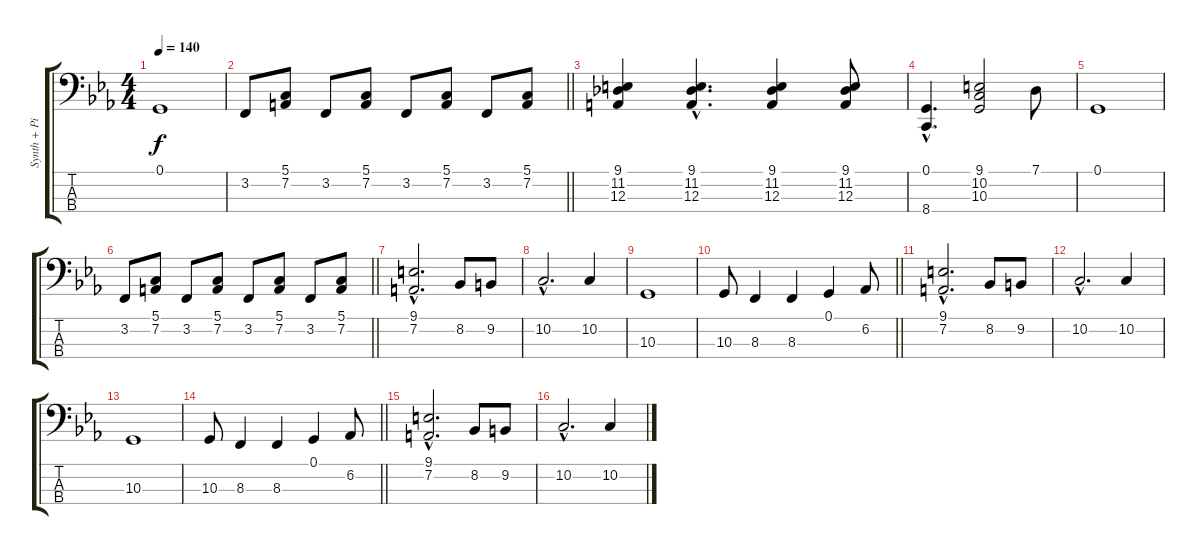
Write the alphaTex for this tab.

\track ("Synth + Piano LH - Elton John" "Synth + Pi") {instrument acousticgrandpiano}
\staff {score tabs}
\tuning (G2 D2 A1 E1) {hide}
\ts (4 4)
\tempo 140
\clef f4
\ks cminor
0.1.1{dy f} |
\barLineRight lightlight
3.2.8 (5.1 7.2).8 3.2.8 (5.1 7.2).8 3.2.8 (5.1 7.2).8 3.2.8 (5.1 7.2).8 |
(9.1 11.2 12.3).4 (9.1{hac} 11.2{hac} 12.3{hac}).4{d} (9.1 11.2 12.3).4 (9.1 11.2 12.3).8 |
(0.1{hac} 8.4{hac}).4{d} (9.1 10.2 10.3).2 7.1.8 |
0.1.1 |
\barLineRight lightlight
3.2.8 (5.1 7.2).8 3.2.8 (5.1 7.2).8 3.2.8 (5.1 7.2).8 3.2.8 (5.1 7.2).8 |
(9.1{hac} 7.2{hac}).2{d} 8.2.8 9.2.8 |
10.2{hac}.2{d} 10.2.4 |
10.3.1 |
\barLineRight lightlight
10.3.8 8.3.4 8.3.4 0.1.4 6.2.8 |
(9.1{hac} 7.2{hac}).2{d volume 12} 8.2.8 9.2.8 |
10.2{hac}.2{d} 10.2.4 |
10.3.1 |
\barLineRight lightlight
10.3.8 8.3.4 8.3.4 0.1.4 6.2.8 |
(9.1{hac} 7.2{hac}).2{d} 8.2.8 9.2.8 |
10.2{hac}.2{d} 10.2.4
